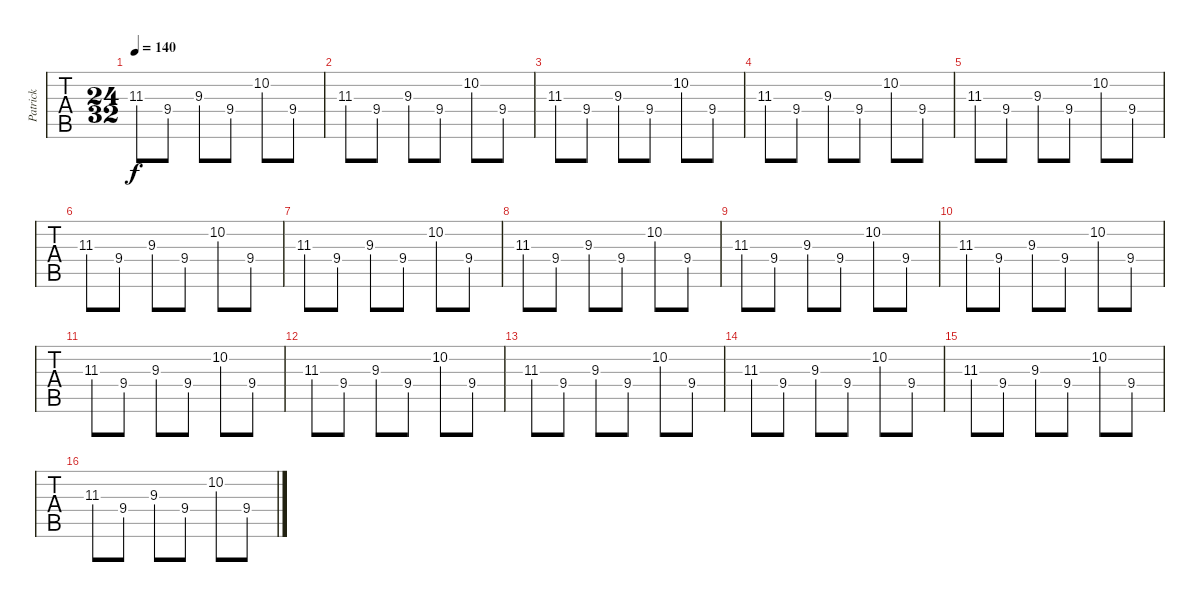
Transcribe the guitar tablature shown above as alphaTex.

\track ("Patrick" "Patrick") {instrument electricguitarjazz}
\staff {tabs}
\tuning (E4 B3 G3 D3 A2 D2) {hide}
\ts (24 32)
\tempo 140
\clef g2
\ks c
11.3.8{dy f} 9.4.8 9.3.8 9.4.8 10.2.8 9.4.8 |
11.3.8 9.4.8 9.3.8 9.4.8 10.2.8 9.4.8 |
11.3.8 9.4.8 9.3.8 9.4.8 10.2.8 9.4.8 |
11.3.8 9.4.8 9.3.8 9.4.8 10.2.8 9.4.8 |
11.3.8 9.4.8 9.3.8 9.4.8 10.2.8 9.4.8 |
11.3.8 9.4.8 9.3.8 9.4.8 10.2.8 9.4.8 |
11.3.8 9.4.8 9.3.8 9.4.8 10.2.8 9.4.8 |
11.3.8 9.4.8 9.3.8 9.4.8 10.2.8 9.4.8 |
11.3.8 9.4.8 9.3.8 9.4.8 10.2.8 9.4.8 |
11.3.8 9.4.8 9.3.8 9.4.8 10.2.8 9.4.8 |
11.3.8 9.4.8 9.3.8 9.4.8 10.2.8 9.4.8 |
11.3.8 9.4.8 9.3.8 9.4.8 10.2.8 9.4.8 |
11.3.8 9.4.8 9.3.8 9.4.8 10.2.8 9.4.8 |
11.3.8 9.4.8 9.3.8 9.4.8 10.2.8 9.4.8 |
11.3.8 9.4.8 9.3.8 9.4.8 10.2.8 9.4.8 |
11.3.8 9.4.8 9.3.8 9.4.8 10.2.8 9.4.8
